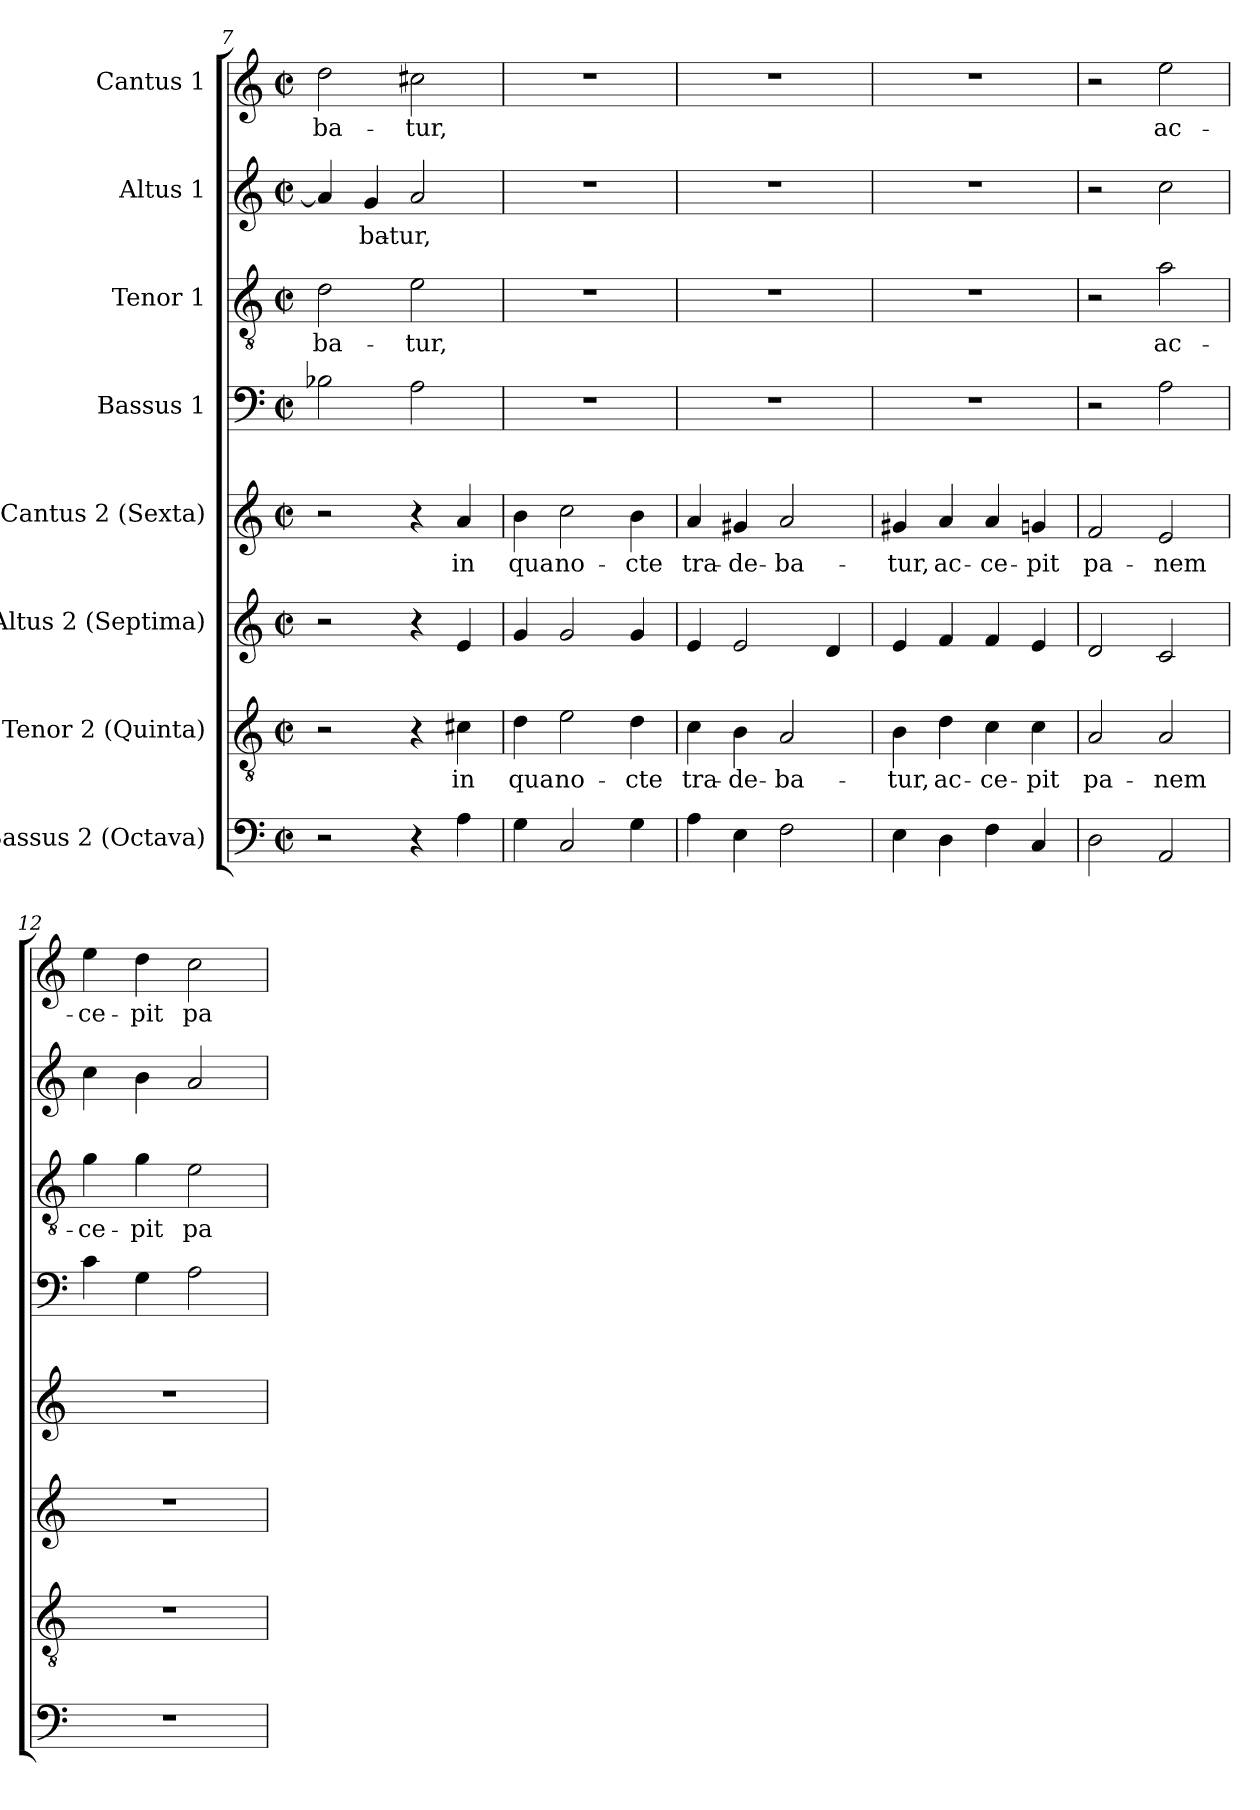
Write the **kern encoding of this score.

**kern	**kern	**text	**kern	**kern	**text	**kern	**kern	**text	**kern	**text	**kern	**text
*part8	*part7	*part7	*part6	*part5	*part5	*part4	*part3	*part3	*part2	*part2	*part1	*part1
*staff8	*staff7	*staff7	*staff6	*staff5	*staff5	*staff4	*staff3	*staff3	*staff2	*staff2	*staff1	*staff1
*I"Bassus 2 (Octava)	*I"Tenor 2 (Quinta)	*	*I"Altus 2 (Septima)	*I"Cantus 2 (Sexta)	*	*I"Bassus 1	*I"Tenor 1	*	*I"Altus 1	*	*I"Cantus 1	*
*clefF4	*clefGv2	*	*clefG2	*clefG2	*	*clefF4	*clefGv2	*	*clefG2	*	*clefG2	*
*k[]	*k[]	*	*k[]	*k[]	*	*k[]	*k[]	*	*k[]	*	*k[]	*
*M2/2	*M2/2	*	*M2/2	*M2/2	*	*M2/2	*M2/2	*	*M2/2	*	*M2/2	*
*met(c|)	*met(c|)	*	*met(c|)	*met(c|)	*	*met(c|)	*met(c|)	*	*met(c|)	*	*met(c|)	*
=7	=7	=7	=7	=7	=7	=7	=7	=7	=7	=7	=7	=7
!	!	!	!	!	!	!	!	!LO:LY:b	!	!	!	!LO:LY:b
2r	2r	.	2r	2r	.	2B-X\	2d\	-ba-	4a/]	.	2dd\	-ba-
!	!	!	!	!	!	!	!	!	!	!LO:LY:b	!	!
.	.	.	.	.	.	.	.	.	4g/	-ba-	.	.
!	!	!	!	!	!	!	!	!LO:LY:b	!	!LO:LY:b	!	!LO:LY:b
4r	4r	.	4r	4r	.	2A\	2e\	-tur,	2a/	-tur,	2cc#X\	-tur,
!	!	!LO:LY:b	!	!	!LO:LY:b	!	!	!	!	!	!	!
4A\	4c#X\	in	4e/	4a/	in	.	.	.	.	.	.	.
!!LO:LB:g=z
=8	=8	=8	=8	=8	=8	=8	=8	=8	=8	=8	=8	=8
!	!	!LO:LY:b	!	!	!LO:LY:b	!	!	!	!	!	!	!
4G\	4d\	qua	4g/	4b\	qua	1r	1r	.	1r	.	1r	.
!	!	!LO:LY:b	!	!	!LO:LY:b	!	!	!	!	!	!	!
2C/	2e\	no-	2g/	2cc\	no-	.	.	.	.	.	.	.
!	!	!LO:LY:b	!	!	!LO:LY:b	!	!	!	!	!	!	!
4G\	4d\	-cte	4g/	4b\	-cte	.	.	.	.	.	.	.
=9	=9	=9	=9	=9	=9	=9	=9	=9	=9	=9	=9	=9
!	!	!LO:LY:b	!	!	!LO:LY:b	!	!	!	!	!	!	!
4A\	4c\	tra-	4e/	4a/	tra-	1r	1r	.	1r	.	1r	.
!	!	!LO:LY:b	!	!	!LO:LY:b	!	!	!	!	!	!	!
4E\	4B\	-de-	2e/	4g#X/	-de-	.	.	.	.	.	.	.
!	!	!LO:LY:b	!	!	!LO:LY:b	!	!	!	!	!	!	!
2F\	2A/	-ba-	.	2a/	-ba-	.	.	.	.	.	.	.
.	.	.	4d/	.	.	.	.	.	.	.	.	.
=10	=10	=10	=10	=10	=10	=10	=10	=10	=10	=10	=10	=10
!	!	!LO:LY:b	!	!	!LO:LY:b	!	!	!	!	!	!	!
4E\	4B\	-tur,	4e/	4g#X/	-tur,	1r	1r	.	1r	.	1r	.
!	!	!LO:LY:b	!	!	!LO:LY:b	!	!	!	!	!	!	!
4D\	4d\	ac-	4f/	4a/	ac-	.	.	.	.	.	.	.
!	!	!LO:LY:b	!	!	!LO:LY:b	!	!	!	!	!	!	!
4F\	4c\	-ce-	4f/	4a/	-ce-	.	.	.	.	.	.	.
!	!	!LO:LY:b	!	!	!LO:LY:b	!	!	!	!	!	!	!
4C/	4c\	-pit	4e/	4gn/	-pit	.	.	.	.	.	.	.
=11	=11	=11	=11	=11	=11	=11	=11	=11	=11	=11	=11	=11
!	!	!LO:LY:b	!	!	!LO:LY:b	!	!	!	!	!	!	!
2D\	2A/	pa-	2d/	2f/	pa-	2r	2r	.	2r	.	2r	.
!	!	!LO:LY:b	!	!	!LO:LY:b	!	!	!LO:LY:b	!	!	!	!LO:LY:b
2AA/	2A/	-nem	2c/	2e/	-nem	2A\	2a\	ac-	2cc\	.	2ee\	ac-
=12	=12	=12	=12	=12	=12	=12	=12	=12	=12	=12	=12	=12
!	!	!	!	!	!	!	!	!LO:LY:b	!	!	!	!LO:LY:b
1r	1r	.	1r	1r	.	4c\	4g\	-ce-	4cc\	.	4ee\	-ce-
!	!	!	!	!	!	!	!	!LO:LY:b	!	!	!	!LO:LY:b
.	.	.	.	.	.	4G\	4g\	-pit	4b\	.	4dd\	-pit
!	!	!	!	!	!	!	!	!LO:LY:b	!	!	!	!LO:LY:b
.	.	.	.	.	.	2A\	2e\	pa-	2a/	.	2cc\	pa-
=	=	=	=	=	=	=	=	=	=	=	=	=
*-	*-	*-	*-	*-	*-	*-	*-	*-	*-	*-	*-	*-
